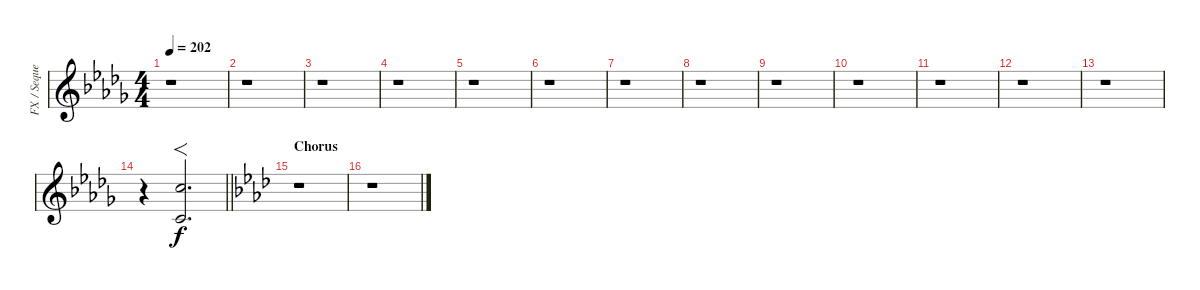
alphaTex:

\track ("FX / Sequencer" "FX / Seque") {instrument reversecymbal}
\staff {score}
\tuning (D4 A3 F3 C3 G2 C2) {hide}
\ts (4 4)
\tempo 202
\clef g2
\ks db
r.1{dy f} |
r.1 |
r.1 |
r.1 |
r.1 |
r.1 |
r.1 |
r.1 |
r.1 |
r.1 |
r.1 |
r.1 |
r.1 |
\barLineRight lightlight
r.4 (10.1 7.3).2{f d} |
\section ("" "Chorus")
\ks ab
r.1 |
r.1
